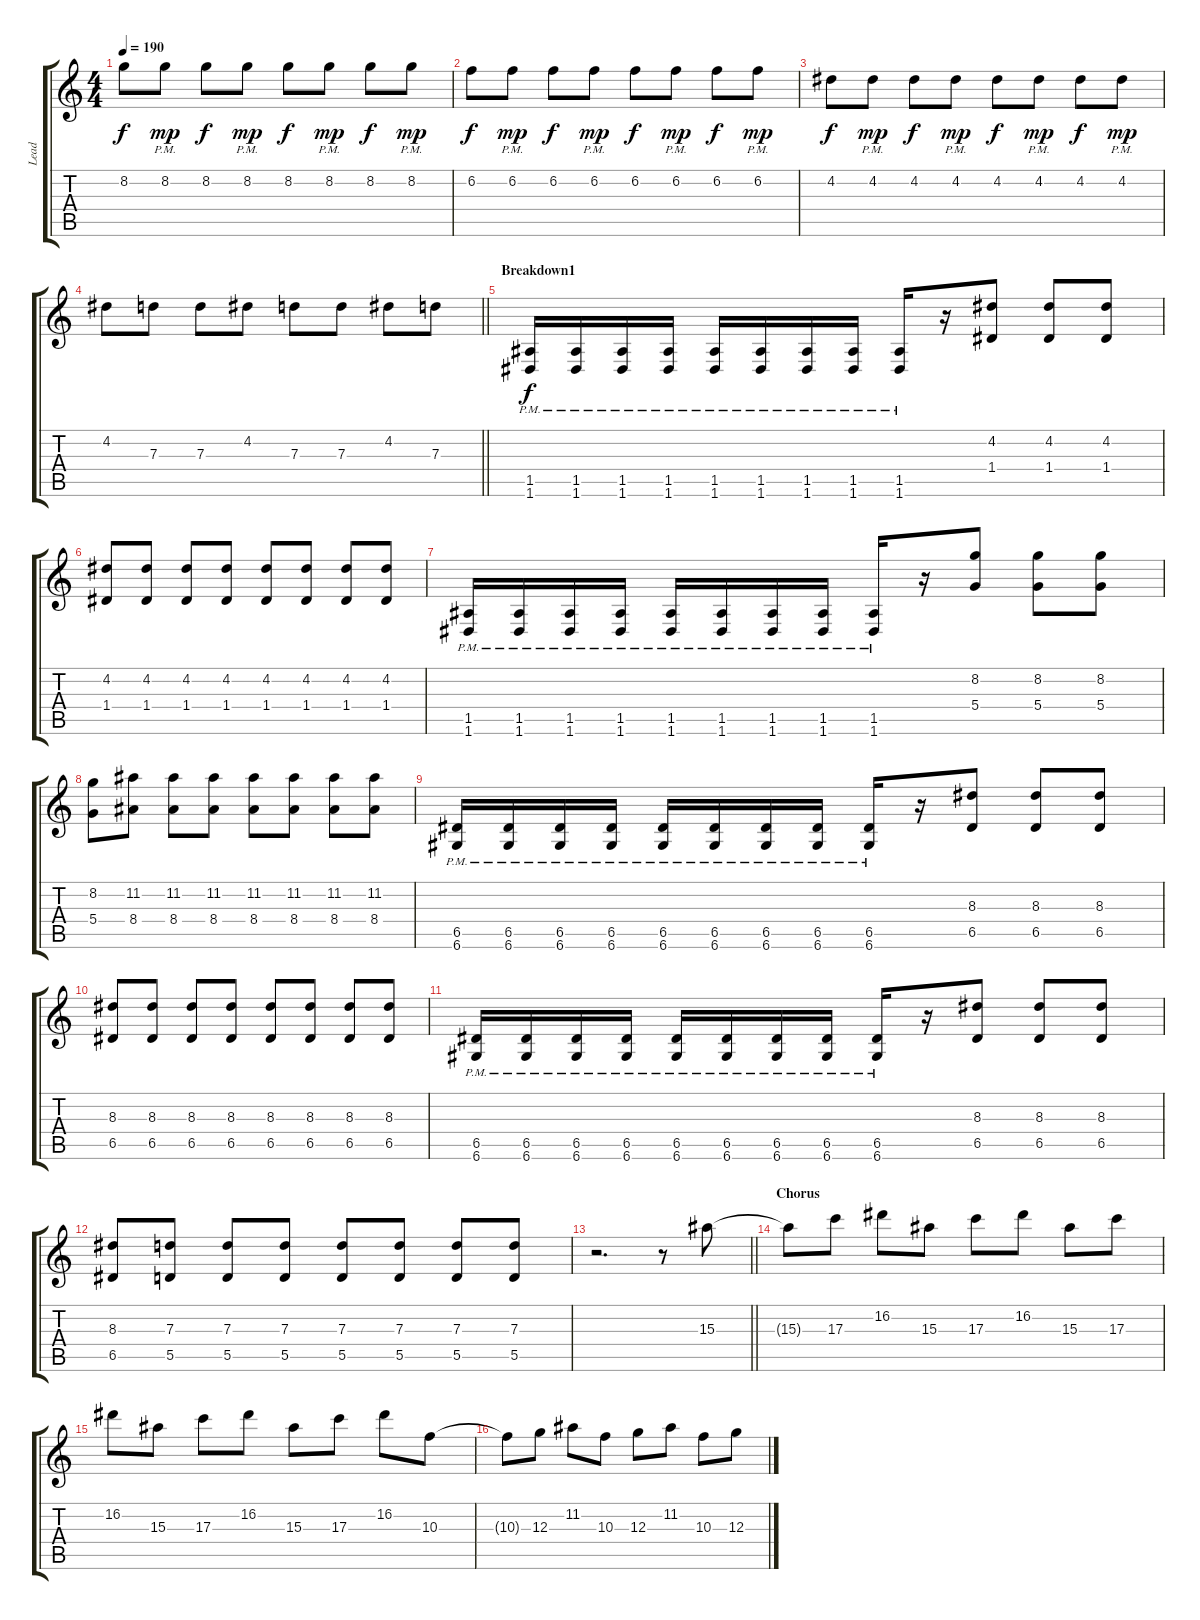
\track ("Lead" "Lead") {instrument distortionguitar}
\staff {score tabs}
\tuning (E4 B3 G3 D3 A2 D2) {hide}
\ts (4 4)
\tempo 190
\clef g2
\ks c
8.2.8{dy f} 8.2{pm}.8{dy mp} 8.2.8{dy f} 8.2{pm}.8{dy mp} 8.2.8{dy f} 8.2{pm}.8{dy mp} 8.2.8{dy f} 8.2{pm}.8{dy mp} |
6.2.8{dy f} 6.2{pm}.8{dy mp} 6.2.8{dy f} 6.2{pm}.8{dy mp} 6.2.8{dy f} 6.2{pm}.8{dy mp} 6.2.8{dy f} 6.2{pm}.8{dy mp} |
4.2.8{dy f} 4.2{pm}.8{dy mp} 4.2.8{dy f} 4.2{pm}.8{dy mp} 4.2.8{dy f} 4.2{pm}.8{dy mp} 4.2.8{dy f} 4.2{pm}.8{dy mp} |
\barLineRight lightlight
4.2.8 7.3.8 7.3.8 4.2.8 7.3.8 7.3.8 4.2.8 7.3.8 |
\section ("" "Breakdown1")
(1.5{pm} 1.6{pm}).16{dy f} (1.5{pm} 1.6{pm}).16 (1.5{pm} 1.6{pm}).16 (1.5{pm} 1.6{pm}).16 (1.5{pm} 1.6{pm}).16 (1.5{pm} 1.6{pm}).16 (1.5{pm} 1.6{pm}).16 (1.5{pm} 1.6{pm}).16 (1.5{pm} 1.6{pm}).16 r.16 (4.2 1.4).8 (4.2 1.4).8 (4.2 1.4).8 |
(4.2 1.4).8 (4.2 1.4).8 (4.2 1.4).8 (4.2 1.4).8 (4.2 1.4).8 (4.2 1.4).8 (4.2 1.4).8 (4.2 1.4).8 |
(1.5{pm} 1.6{pm}).16 (1.5{pm} 1.6{pm}).16 (1.5{pm} 1.6{pm}).16 (1.5{pm} 1.6{pm}).16 (1.5{pm} 1.6{pm}).16 (1.5{pm} 1.6{pm}).16 (1.5{pm} 1.6{pm}).16 (1.5{pm} 1.6{pm}).16 (1.5{pm} 1.6{pm}).16 r.16 (8.2 5.4).8 (8.2 5.4).8 (8.2 5.4).8 |
(8.2 5.4).8 (11.2 8.4).8 (11.2 8.4).8 (11.2 8.4).8 (11.2 8.4).8 (11.2 8.4).8 (11.2 8.4).8 (11.2 8.4).8 |
(6.5{pm} 6.6{pm}).16 (6.5{pm} 6.6{pm}).16 (6.5{pm} 6.6{pm}).16 (6.5{pm} 6.6{pm}).16 (6.5{pm} 6.6{pm}).16 (6.5{pm} 6.6{pm}).16 (6.5{pm} 6.6{pm}).16 (6.5{pm} 6.6{pm}).16 (6.5{pm} 6.6{pm}).16 r.16 (8.3 6.5).8 (8.3 6.5).8 (8.3 6.5).8 |
(8.3 6.5).8 (8.3 6.5).8 (8.3 6.5).8 (8.3 6.5).8 (8.3 6.5).8 (8.3 6.5).8 (8.3 6.5).8 (8.3 6.5).8 |
(6.5{pm} 6.6{pm}).16 (6.5{pm} 6.6{pm}).16 (6.5{pm} 6.6{pm}).16 (6.5{pm} 6.6{pm}).16 (6.5{pm} 6.6{pm}).16 (6.5{pm} 6.6{pm}).16 (6.5{pm} 6.6{pm}).16 (6.5{pm} 6.6{pm}).16 (6.5{pm} 6.6{pm}).16 r.16 (8.3 6.5).8 (8.3 6.5).8 (8.3 6.5).8 |
(8.3 6.5).8 (7.3 5.5).8 (7.3 5.5).8 (7.3 5.5).8 (7.3 5.5).8 (7.3 5.5).8 (7.3 5.5).8 (7.3 5.5).8 |
\barLineRight lightlight
r.2{d} r.8 15.3.8 |
\section ("" "Chorus")
15.3{t}.8 17.3.8 16.2.8 15.3.8 17.3.8 16.2.8 15.3.8 17.3.8 |
16.2.8 15.3.8 17.3.8 16.2.8 15.3.8 17.3.8 16.2.8 10.3.8 |
10.3{t}.8 12.3.8 11.2.8 10.3.8 12.3.8 11.2.8 10.3.8 12.3.8
